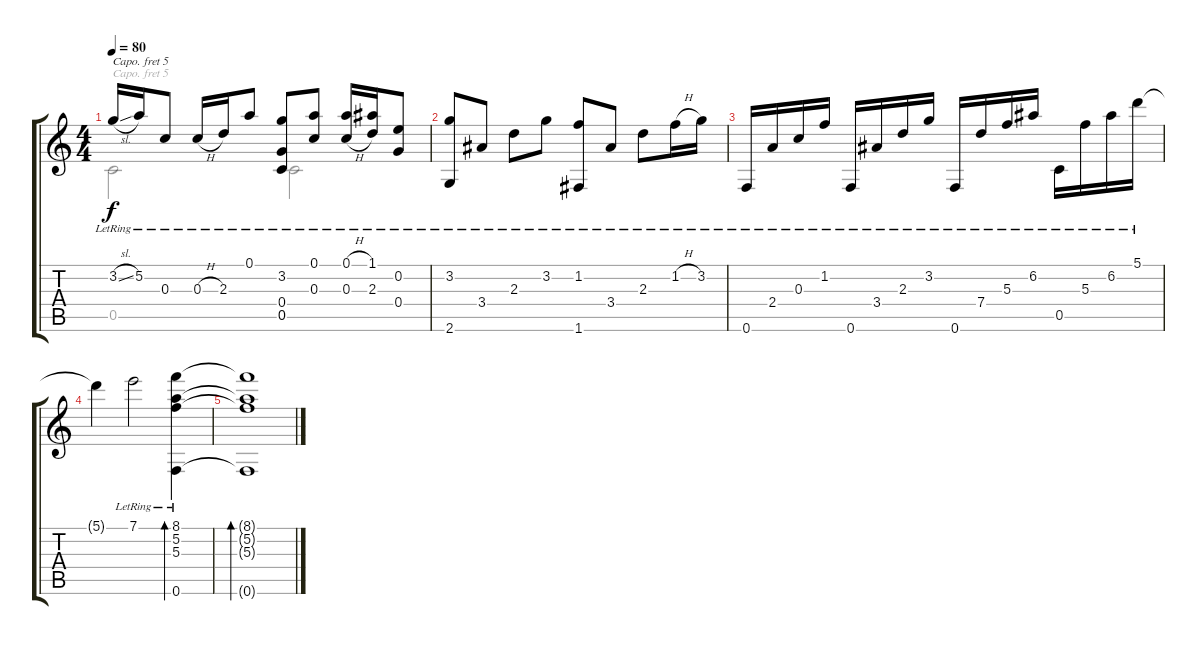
\track "" {instrument acousticguitarnylon}
\staff {score tabs}
\capo 5
\tuning (E4 B3 G3 D3 G2 C2) {hide}
\voice
\ts (4 4)
\tempo 80
\clef g2
\ks c
3.2{sl lr}.16{dy f} 5.2{lr}.16 0.3{lr}.8 0.3{h lr}.16 2.3{lr}.16 0.1{lr}.8 (3.2{lr} 0.4{lr} 0.5{lr}).8 (0.1{lr} 0.3{lr}).8 (0.1{h lr} 0.3{h lr}).16 (1.1{lr} 2.3{lr}).16 (0.2{lr} 0.4{lr}).8 |
(3.2{lr} 2.6{lr}).8 3.4{lr}.8 2.3{lr}.8 3.2{lr}.8 (1.2{lr} 1.6{lr}).8 3.4{lr}.8 2.3{lr}.8 1.2{h lr}.16 3.2{lr}.16 |
0.6{lr}.16 2.4{lr}.16 0.3{lr}.16 1.2{lr}.16 0.6{lr}.16 3.4{lr}.16 2.3{lr}.16 3.2{lr}.16 0.6{lr}.16 7.4{lr}.16 5.3{lr}.16 6.2{lr}.16 0.5{lr}.16 5.3{lr}.16 6.2{lr}.16 5.1{lr}.16 |
5.1{t}.4 7.1{lr}.2 (8.1{lr} 5.2{lr} 5.3{lr} 0.6{lr}).4{bd 480} |
(8.1{t} 5.2{t} 5.3{t} 0.6{t}).1{bd 480}
\voice
\clef g2
\ottava regular
\simile none
\ks c
0.5.2{dy f} 0.5.2 |
|
|
|
